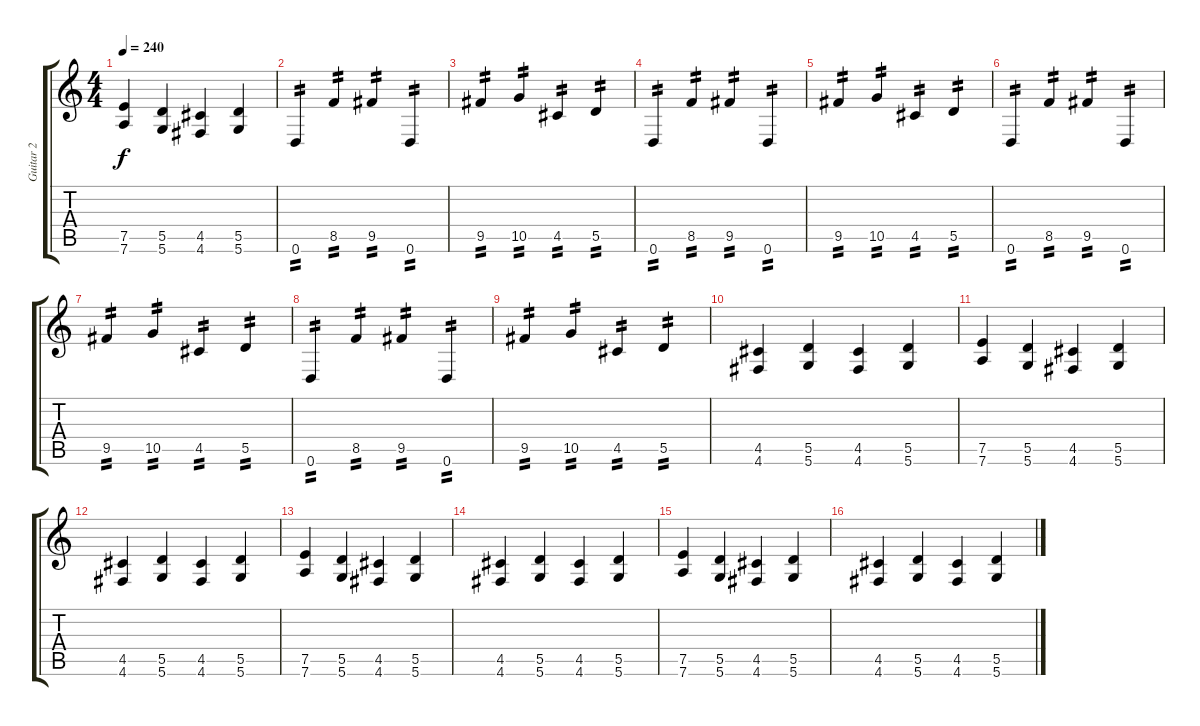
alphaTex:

\track ("Guitar 2" "Guitar 2") {instrument distortionguitar}
\staff {score tabs}
\tuning (E4 B3 G3 D3 A2 D2) {hide}
\ts (4 4)
\tempo 240
\clef g2
\ks c
(7.5 7.6).4{dy f} (5.5 5.6).4 (4.5 4.6).4 (5.5 5.6).4 |
0.6.4{tp 2} 8.5.4{tp 2} 9.5.4{tp 2} 0.6.4{tp 2} |
9.5.4{tp 2} 10.5.4{tp 2} 4.5.4{tp 2} 5.5.4{tp 2} |
0.6.4{tp 2} 8.5.4{tp 2} 9.5.4{tp 2} 0.6.4{tp 2} |
9.5.4{tp 2} 10.5.4{tp 2} 4.5.4{tp 2} 5.5.4{tp 2} |
0.6.4{tp 2} 8.5.4{tp 2} 9.5.4{tp 2} 0.6.4{tp 2} |
9.5.4{tp 2} 10.5.4{tp 2} 4.5.4{tp 2} 5.5.4{tp 2} |
0.6.4{tp 2} 8.5.4{tp 2} 9.5.4{tp 2} 0.6.4{tp 2} |
9.5.4{tp 2} 10.5.4{tp 2} 4.5.4{tp 2} 5.5.4{tp 2} |
(4.5 4.6).4 (5.5 5.6).4 (4.5 4.6).4 (5.5 5.6).4 |
(7.5 7.6).4 (5.5 5.6).4 (4.5 4.6).4 (5.5 5.6).4 |
(4.5 4.6).4 (5.5 5.6).4 (4.5 4.6).4 (5.5 5.6).4 |
(7.5 7.6).4 (5.5 5.6).4 (4.5 4.6).4 (5.5 5.6).4 |
(4.5 4.6).4 (5.5 5.6).4 (4.5 4.6).4 (5.5 5.6).4 |
(7.5 7.6).4 (5.5 5.6).4 (4.5 4.6).4 (5.5 5.6).4 |
(4.5 4.6).4 (5.5 5.6).4 (4.5 4.6).4 (5.5 5.6).4
